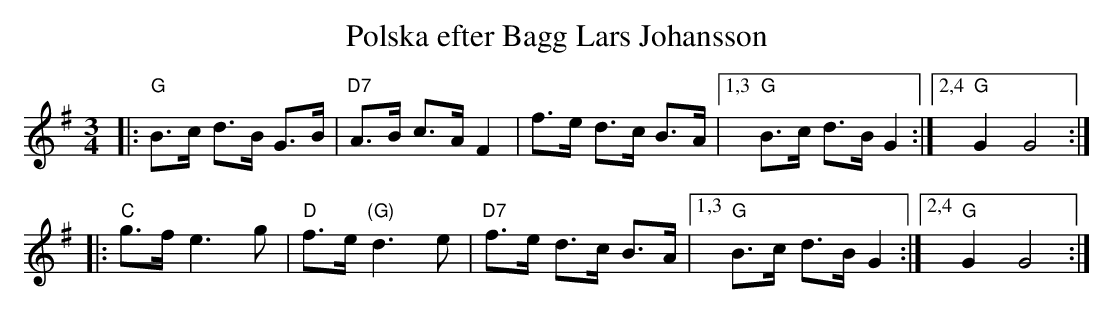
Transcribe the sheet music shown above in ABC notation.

X:1
T:Polska efter Bagg Lars Johansson
M:3/4
L:1/8
K:G
|: "G"B>c d>B G>B | "D7"A>B c>A F2 \
| f>e d>c B>A |1,3 "G"B>c d>B G2 :|2,4 "G"G2 G4 :|
|: "C"g>f e3 g | "D"f>e "(G)"d3 e \
| "D7"f>e d>c B>A |1,3 "G"B>c d>B G2 :|2,4 "G"G2 G4 :|
